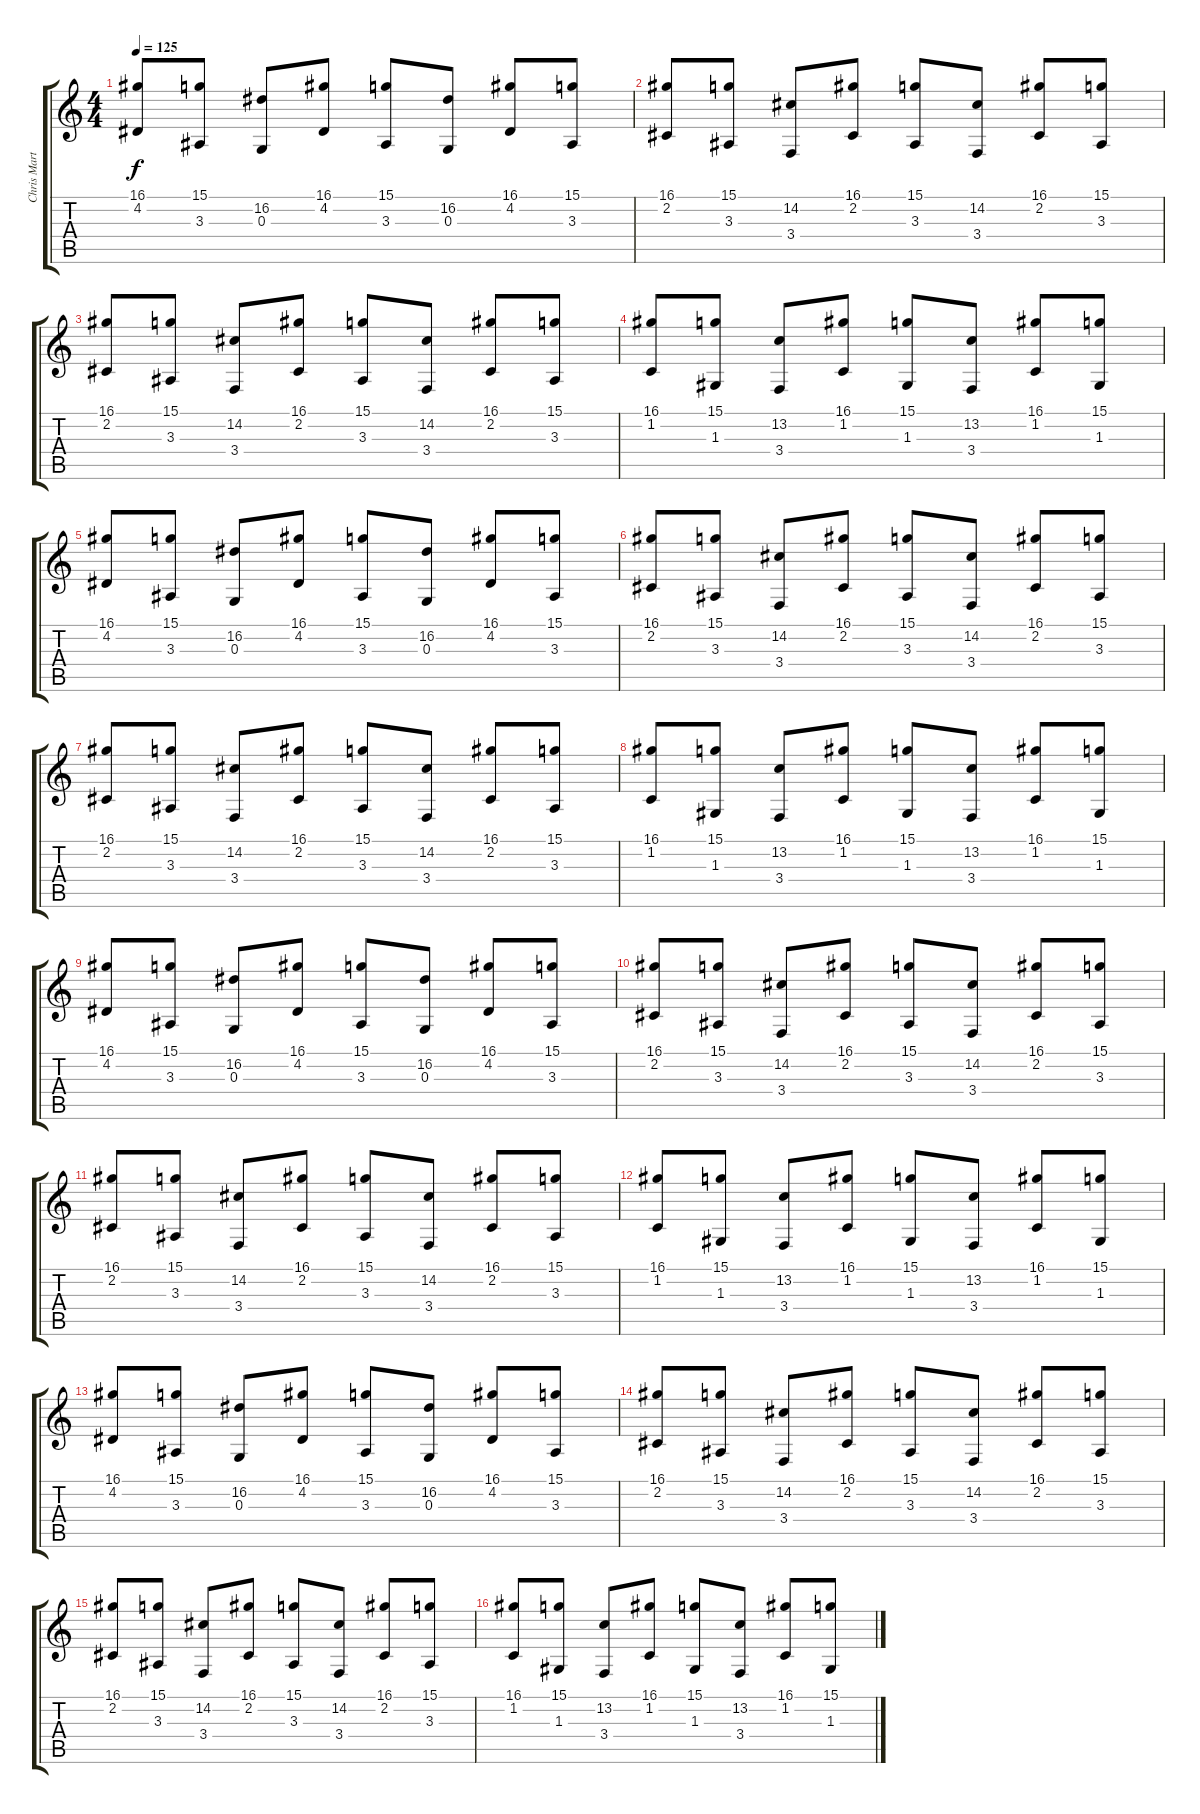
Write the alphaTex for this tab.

\track ("Chris Martin" "Chris Mart") {instrument acousticgrandpiano}
\staff {score tabs}
\tuning (E4 B3 G3 D3 A2 E2) {hide}
\ts (4 4)
\tempo 125
\clef g2
\ks c
(16.1 4.2).8{dy f} (15.1 3.3).8 (16.2 0.3).8 (16.1 4.2).8 (15.1 3.3).8 (16.2 0.3).8 (16.1 4.2).8 (15.1 3.3).8 |
(16.1 2.2).8 (15.1 3.3).8 (14.2 3.4).8 (16.1 2.2).8 (15.1 3.3).8 (14.2 3.4).8 (16.1 2.2).8 (15.1 3.3).8 |
(16.1 2.2).8 (15.1 3.3).8 (14.2 3.4).8 (16.1 2.2).8 (15.1 3.3).8 (14.2 3.4).8 (16.1 2.2).8 (15.1 3.3).8 |
(16.1 1.2).8 (15.1 1.3).8 (13.2 3.4).8 (16.1 1.2).8 (15.1 1.3).8 (13.2 3.4).8 (16.1 1.2).8 (15.1 1.3).8 |
(16.1 4.2).8 (15.1 3.3).8 (16.2 0.3).8 (16.1 4.2).8 (15.1 3.3).8 (16.2 0.3).8 (16.1 4.2).8 (15.1 3.3).8 |
(16.1 2.2).8 (15.1 3.3).8 (14.2 3.4).8 (16.1 2.2).8 (15.1 3.3).8 (14.2 3.4).8 (16.1 2.2).8 (15.1 3.3).8 |
(16.1 2.2).8 (15.1 3.3).8 (14.2 3.4).8 (16.1 2.2).8 (15.1 3.3).8 (14.2 3.4).8 (16.1 2.2).8 (15.1 3.3).8 |
(16.1 1.2).8 (15.1 1.3).8 (13.2 3.4).8 (16.1 1.2).8 (15.1 1.3).8 (13.2 3.4).8 (16.1 1.2).8 (15.1 1.3).8 |
(16.1 4.2).8{volume 7} (15.1 3.3).8 (16.2 0.3).8 (16.1 4.2).8 (15.1 3.3).8 (16.2 0.3).8 (16.1 4.2).8 (15.1 3.3).8 |
(16.1 2.2).8 (15.1 3.3).8 (14.2 3.4).8 (16.1 2.2).8 (15.1 3.3).8 (14.2 3.4).8 (16.1 2.2).8 (15.1 3.3).8 |
(16.1 2.2).8 (15.1 3.3).8 (14.2 3.4).8 (16.1 2.2).8 (15.1 3.3).8 (14.2 3.4).8 (16.1 2.2).8 (15.1 3.3).8 |
(16.1 1.2).8 (15.1 1.3).8 (13.2 3.4).8 (16.1 1.2).8 (15.1 1.3).8 (13.2 3.4).8 (16.1 1.2).8 (15.1 1.3).8 |
(16.1 4.2).8{volume 5} (15.1 3.3).8 (16.2 0.3).8 (16.1 4.2).8 (15.1 3.3).8 (16.2 0.3).8 (16.1 4.2).8 (15.1 3.3).8 |
(16.1 2.2).8 (15.1 3.3).8 (14.2 3.4).8 (16.1 2.2).8 (15.1 3.3).8 (14.2 3.4).8 (16.1 2.2).8 (15.1 3.3).8 |
(16.1 2.2).8 (15.1 3.3).8 (14.2 3.4).8 (16.1 2.2).8 (15.1 3.3).8 (14.2 3.4).8 (16.1 2.2).8 (15.1 3.3).8 |
(16.1 1.2).8 (15.1 1.3).8 (13.2 3.4).8 (16.1 1.2).8 (15.1 1.3).8 (13.2 3.4).8 (16.1 1.2).8 (15.1 1.3).8
